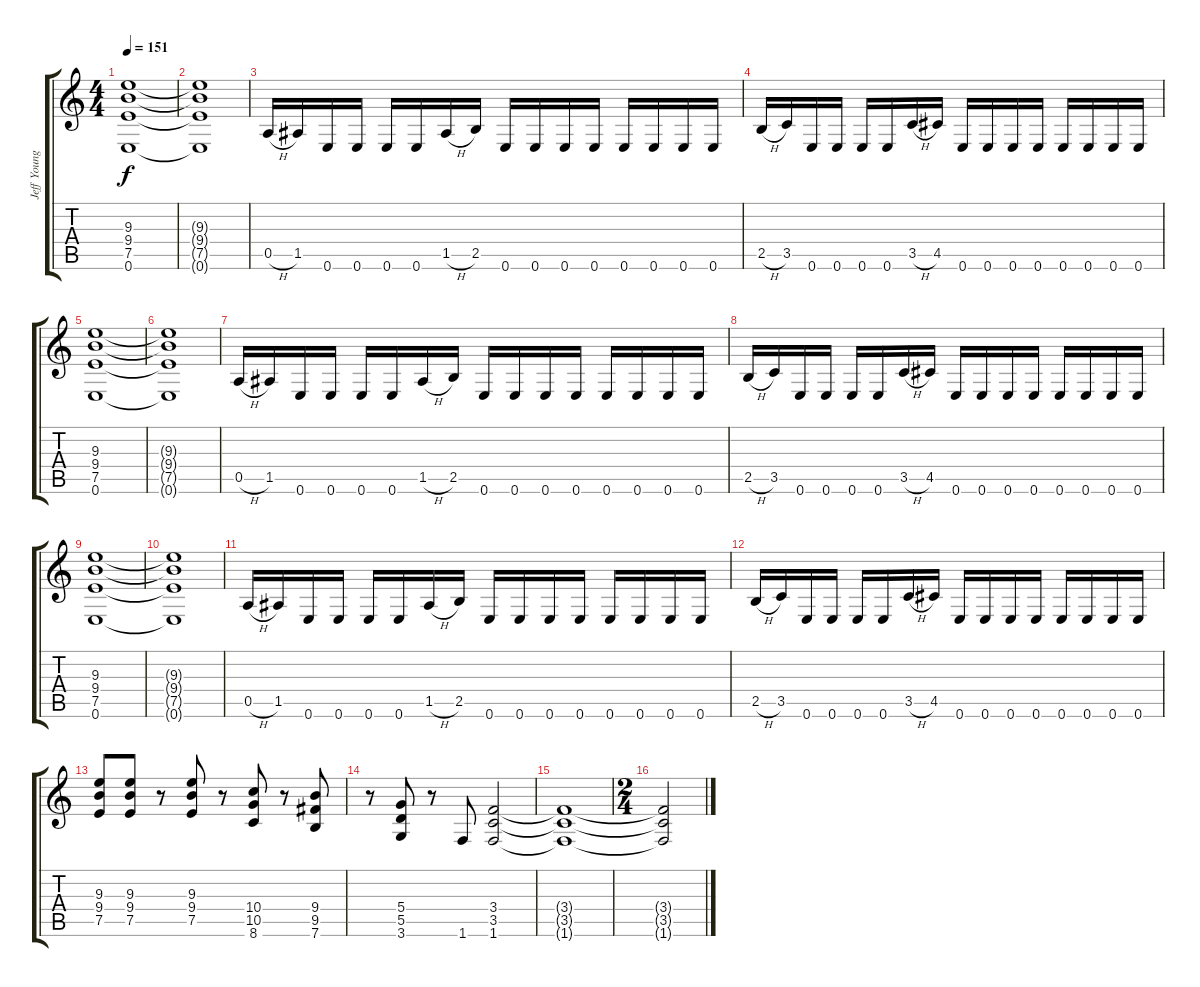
\track ("Jeff Young" "Jeff Young") {instrument distortionguitar}
\staff {score tabs}
\tuning (E4 B3 G3 D3 A2 E2) {hide}
\ts (4 4)
\tempo 151
\clef g2
\ks c
(9.3 9.4 7.5 0.6).1{dy f} |
(9.3{t} 9.4{t} 7.5{t} 0.6{t}).1 |
0.5{h}.16 1.5.16 0.6.16 0.6.16 0.6.16 0.6.16 1.5{h}.16 2.5.16 0.6.16 0.6.16 0.6.16 0.6.16 0.6.16 0.6.16 0.6.16 0.6.16 |
2.5{h}.16 3.5.16 0.6.16 0.6.16 0.6.16 0.6.16 3.5{h}.16 4.5.16 0.6.16 0.6.16 0.6.16 0.6.16 0.6.16 0.6.16 0.6.16 0.6.16 |
(9.3 9.4 7.5 0.6).1 |
(9.3{t} 9.4{t} 7.5{t} 0.6{t}).1 |
0.5{h}.16 1.5.16 0.6.16 0.6.16 0.6.16 0.6.16 1.5{h}.16 2.5.16 0.6.16 0.6.16 0.6.16 0.6.16 0.6.16 0.6.16 0.6.16 0.6.16 |
2.5{h}.16 3.5.16 0.6.16 0.6.16 0.6.16 0.6.16 3.5{h}.16 4.5.16 0.6.16 0.6.16 0.6.16 0.6.16 0.6.16 0.6.16 0.6.16 0.6.16 |
(9.3 9.4 7.5 0.6).1 |
(9.3{t} 9.4{t} 7.5{t} 0.6{t}).1 |
0.5{h}.16 1.5.16 0.6.16 0.6.16 0.6.16 0.6.16 1.5{h}.16 2.5.16 0.6.16 0.6.16 0.6.16 0.6.16 0.6.16 0.6.16 0.6.16 0.6.16 |
2.5{h}.16 3.5.16 0.6.16 0.6.16 0.6.16 0.6.16 3.5{h}.16 4.5.16 0.6.16 0.6.16 0.6.16 0.6.16 0.6.16 0.6.16 0.6.16 0.6.16 |
(9.3 9.4 7.5).8 (9.3 9.4 7.5).8 r.8 (9.3 9.4 7.5).8 r.8 (10.4 10.5 8.6).8 r.8 (9.4 9.5 7.6).8 |
r.8 (5.4 5.5 3.6).8 r.8 1.6.8 (3.4 3.5 1.6).2 |
(3.4{t} 3.5{t} 1.6{t}).1 |
\ts (2 4)
(3.4{t} 3.5{t} 1.6{t}).2
